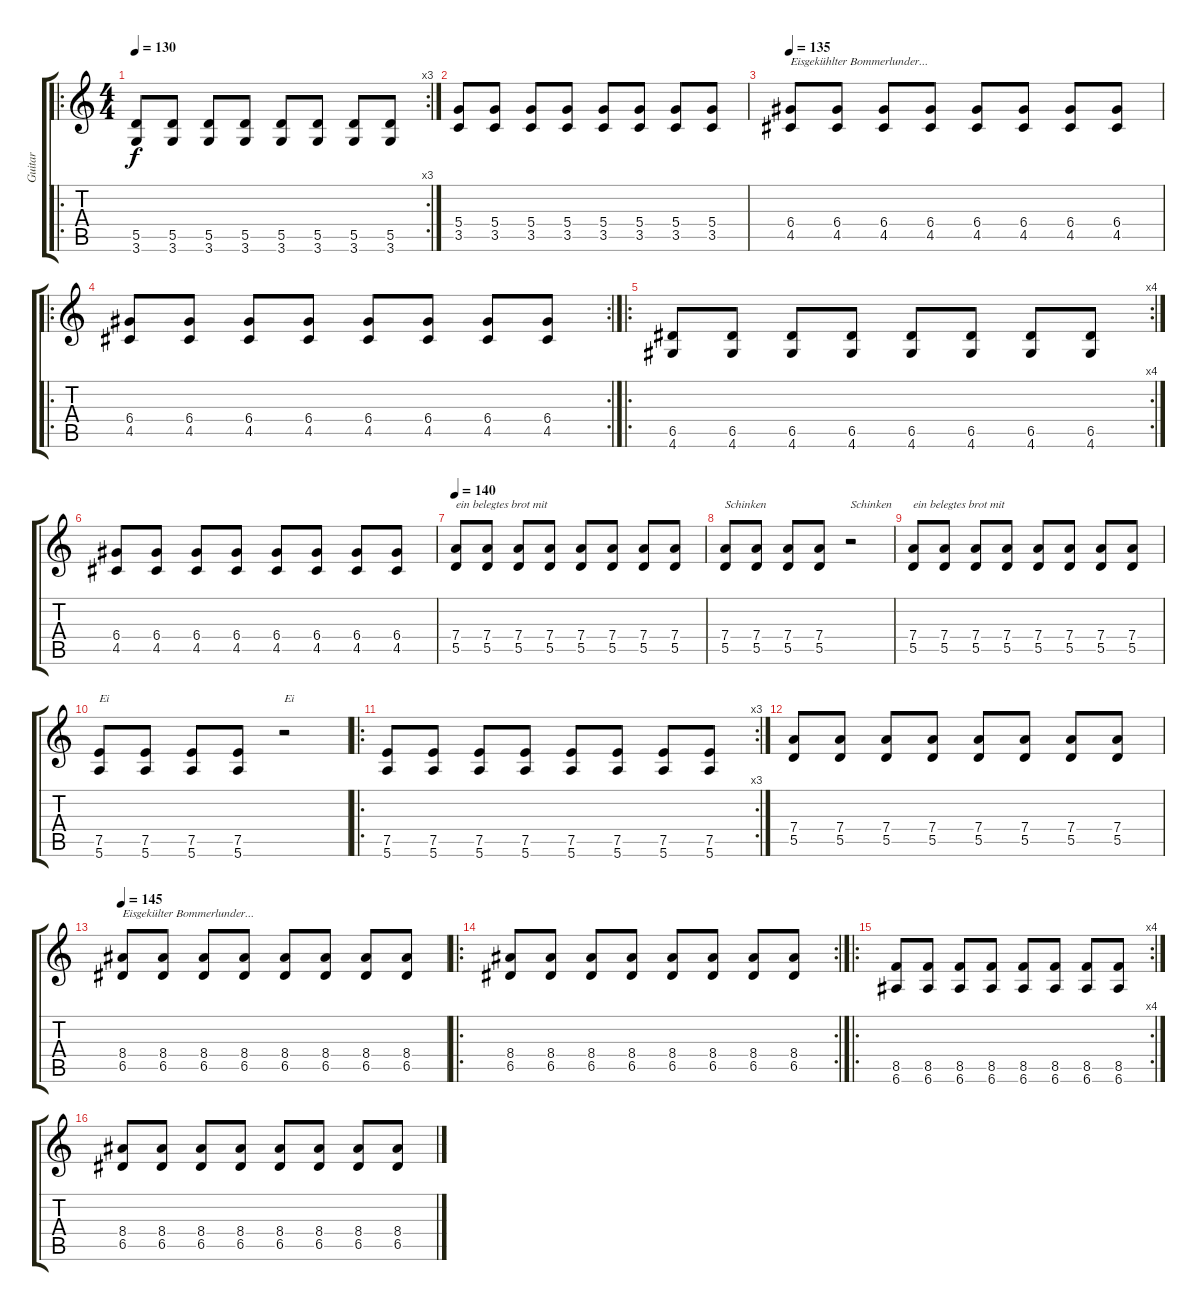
\track ("Guitar" "Guitar") {instrument distortionguitar}
\staff {score tabs}
\tuning (E4 B3 G3 D3 A2 E2) {hide}
\ro
\rc 3
\ts (4 4)
\tempo 130
\clef g2
\ks c
(5.5 3.6).8{dy f} (5.5 3.6).8 (5.5 3.6).8 (5.5 3.6).8 (5.5 3.6).8 (5.5 3.6).8 (5.5 3.6).8 (5.5 3.6).8 |
(5.4 3.5).8 (5.4 3.5).8 (5.4 3.5).8 (5.4 3.5).8 (5.4 3.5).8 (5.4 3.5).8 (5.4 3.5).8 (5.4 3.5).8 |
\tempo 135
(6.4 4.5).8{txt "Eisgekühlter Bommerlunder..."} (6.4 4.5).8 (6.4 4.5).8 (6.4 4.5).8 (6.4 4.5).8 (6.4 4.5).8 (6.4 4.5).8 (6.4 4.5).8 |
\ro
\rc 2
(6.4 4.5).8 (6.4 4.5).8 (6.4 4.5).8 (6.4 4.5).8 (6.4 4.5).8 (6.4 4.5).8 (6.4 4.5).8 (6.4 4.5).8 |
\ro
\rc 4
(6.5 4.6).8 (6.5 4.6).8 (6.5 4.6).8 (6.5 4.6).8 (6.5 4.6).8 (6.5 4.6).8 (6.5 4.6).8 (6.5 4.6).8 |
(6.4 4.5).8 (6.4 4.5).8 (6.4 4.5).8 (6.4 4.5).8 (6.4 4.5).8 (6.4 4.5).8 (6.4 4.5).8 (6.4 4.5).8 |
\tempo 140
(7.4 5.5).8{txt "ein belegtes brot mit"} (7.4 5.5).8 (7.4 5.5).8 (7.4 5.5).8 (7.4 5.5).8 (7.4 5.5).8 (7.4 5.5).8 (7.4 5.5).8 |
(7.4 5.5).8{txt "Schinken"} (7.4 5.5).8 (7.4 5.5).8 (7.4 5.5).8 r.2{txt "Schinken"} |
(7.4 5.5).8{txt "ein belegtes brot mit"} (7.4 5.5).8 (7.4 5.5).8 (7.4 5.5).8 (7.4 5.5).8 (7.4 5.5).8 (7.4 5.5).8 (7.4 5.5).8 |
(7.5 5.6).8{txt "Ei"} (7.5 5.6).8 (7.5 5.6).8 (7.5 5.6).8 r.2{txt "Ei"} |
\ro
\rc 3
(7.5 5.6).8 (7.5 5.6).8 (7.5 5.6).8 (7.5 5.6).8 (7.5 5.6).8 (7.5 5.6).8 (7.5 5.6).8 (7.5 5.6).8 |
(7.4 5.5).8 (7.4 5.5).8 (7.4 5.5).8 (7.4 5.5).8 (7.4 5.5).8 (7.4 5.5).8 (7.4 5.5).8 (7.4 5.5).8 |
\tempo 145
(8.4 6.5).8{txt "Eisgekülter Bommerlunder..."} (8.4 6.5).8 (8.4 6.5).8 (8.4 6.5).8 (8.4 6.5).8 (8.4 6.5).8 (8.4 6.5).8 (8.4 6.5).8 |
\ro
\rc 2
(8.4 6.5).8 (8.4 6.5).8 (8.4 6.5).8 (8.4 6.5).8 (8.4 6.5).8 (8.4 6.5).8 (8.4 6.5).8 (8.4 6.5).8 |
\ro
\rc 4
(8.5 6.6).8 (8.5 6.6).8 (8.5 6.6).8 (8.5 6.6).8 (8.5 6.6).8 (8.5 6.6).8 (8.5 6.6).8 (8.5 6.6).8 |
(8.4 6.5).8 (8.4 6.5).8 (8.4 6.5).8 (8.4 6.5).8 (8.4 6.5).8 (8.4 6.5).8 (8.4 6.5).8 (8.4 6.5).8
